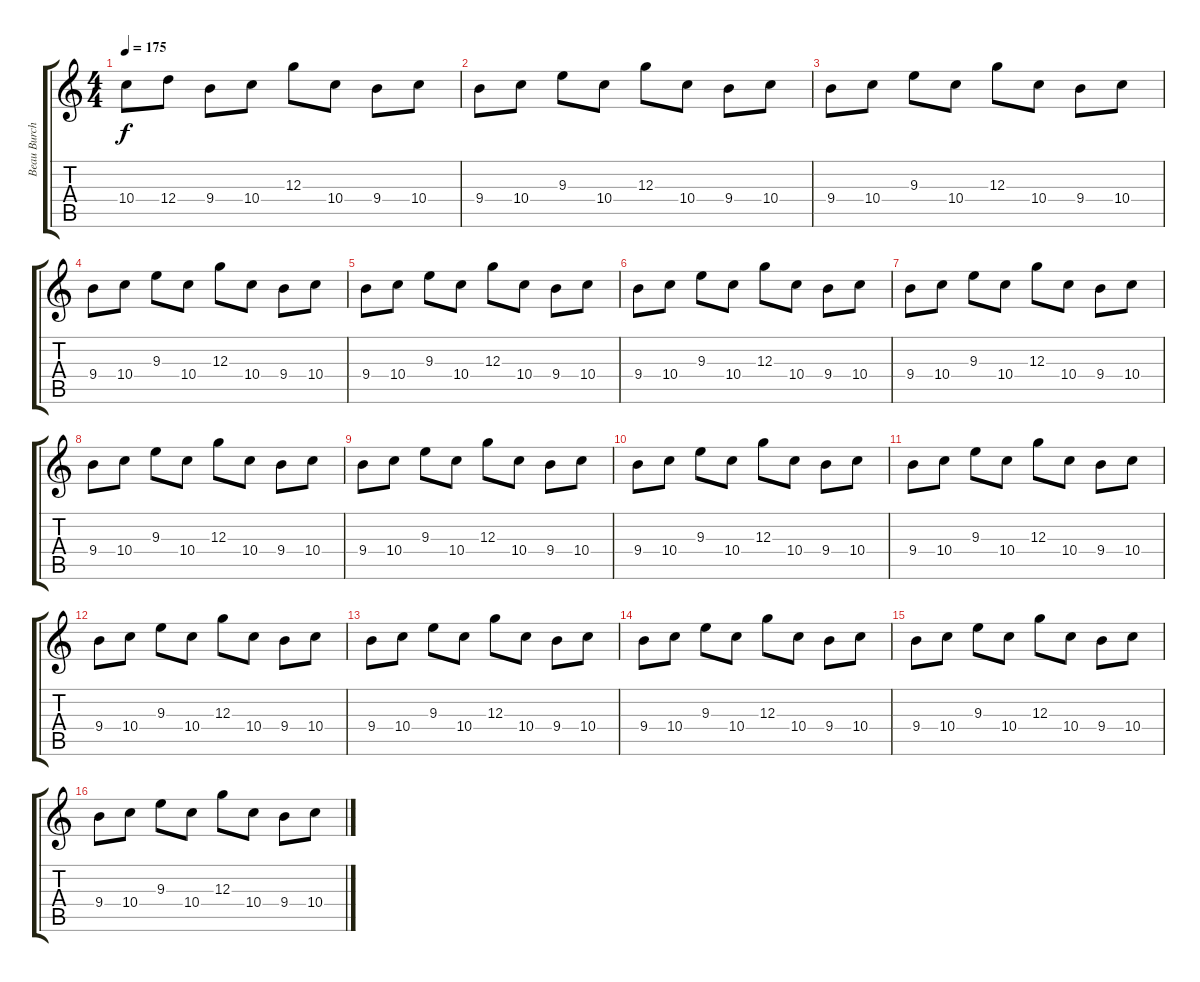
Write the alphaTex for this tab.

\track ("Beau Burchell" "Beau Burch") {instrument distortionguitar}
\staff {score tabs}
\tuning (E4 B3 G3 D3 A2 D2) {hide}
\ts (4 4)
\tempo 175
\clef g2
\ks c
10.4.8{dy f} 12.4.8 9.4.8 10.4.8 12.3.8 10.4.8 9.4.8 10.4.8 |
9.4.8 10.4.8 9.3.8 10.4.8 12.3.8 10.4.8 9.4.8 10.4.8 |
9.4.8 10.4.8 9.3.8 10.4.8 12.3.8 10.4.8 9.4.8 10.4.8 |
9.4.8 10.4.8 9.3.8 10.4.8 12.3.8 10.4.8 9.4.8 10.4.8 |
9.4.8 10.4.8 9.3.8 10.4.8 12.3.8 10.4.8 9.4.8 10.4.8 |
9.4.8 10.4.8 9.3.8 10.4.8 12.3.8 10.4.8 9.4.8 10.4.8 |
9.4.8 10.4.8 9.3.8 10.4.8 12.3.8 10.4.8 9.4.8 10.4.8 |
9.4.8 10.4.8 9.3.8 10.4.8 12.3.8 10.4.8 9.4.8 10.4.8 |
9.4.8 10.4.8 9.3.8 10.4.8 12.3.8 10.4.8 9.4.8 10.4.8 |
9.4.8 10.4.8 9.3.8 10.4.8 12.3.8 10.4.8 9.4.8 10.4.8 |
9.4.8 10.4.8 9.3.8 10.4.8 12.3.8 10.4.8 9.4.8 10.4.8 |
9.4.8 10.4.8 9.3.8 10.4.8 12.3.8 10.4.8 9.4.8 10.4.8 |
9.4.8 10.4.8 9.3.8 10.4.8 12.3.8 10.4.8 9.4.8 10.4.8 |
9.4.8 10.4.8 9.3.8 10.4.8 12.3.8 10.4.8 9.4.8 10.4.8 |
9.4.8 10.4.8 9.3.8 10.4.8 12.3.8 10.4.8 9.4.8 10.4.8 |
9.4.8 10.4.8 9.3.8 10.4.8 12.3.8 10.4.8 9.4.8 10.4.8
